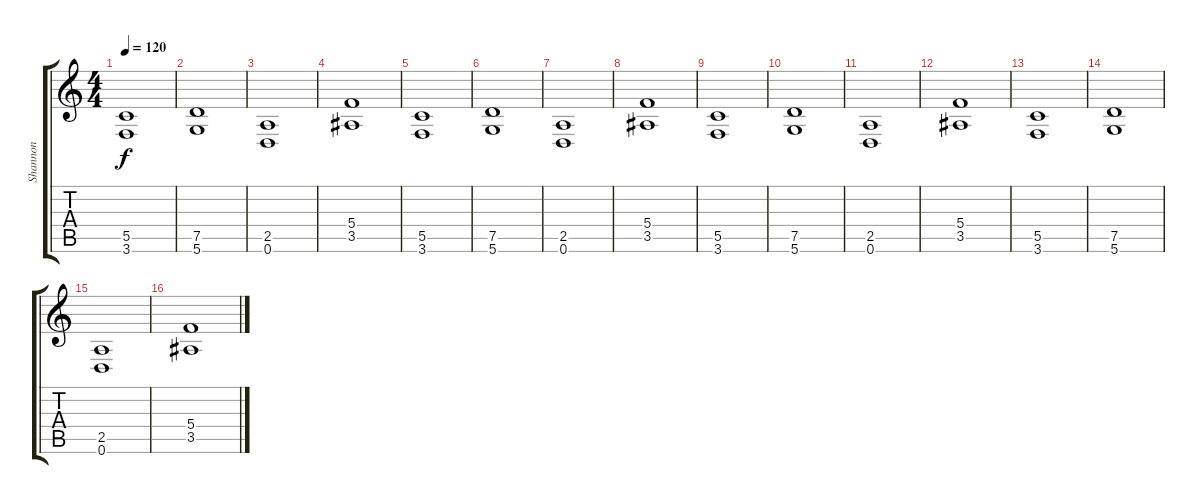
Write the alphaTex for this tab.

\track ("Shannon" "Shannon") {instrument distortionguitar}
\staff {score tabs}
\tuning (D4 A3 F3 C3 G2 D2) {hide}
\ts (4 4)
\tempo 120
\clef g2
\ks c
(5.5 3.6).1{dy f} |
(7.5 5.6).1 |
(2.5 0.6).1 |
(5.4 3.5).1 |
(5.5 3.6).1 |
(7.5 5.6).1 |
(2.5 0.6).1 |
(5.4 3.5).1 |
(5.5 3.6).1 |
(7.5 5.6).1 |
(2.5 0.6).1 |
(5.4 3.5).1 |
(5.5 3.6).1 |
(7.5 5.6).1 |
(2.5 0.6).1 |
(5.4 3.5).1
